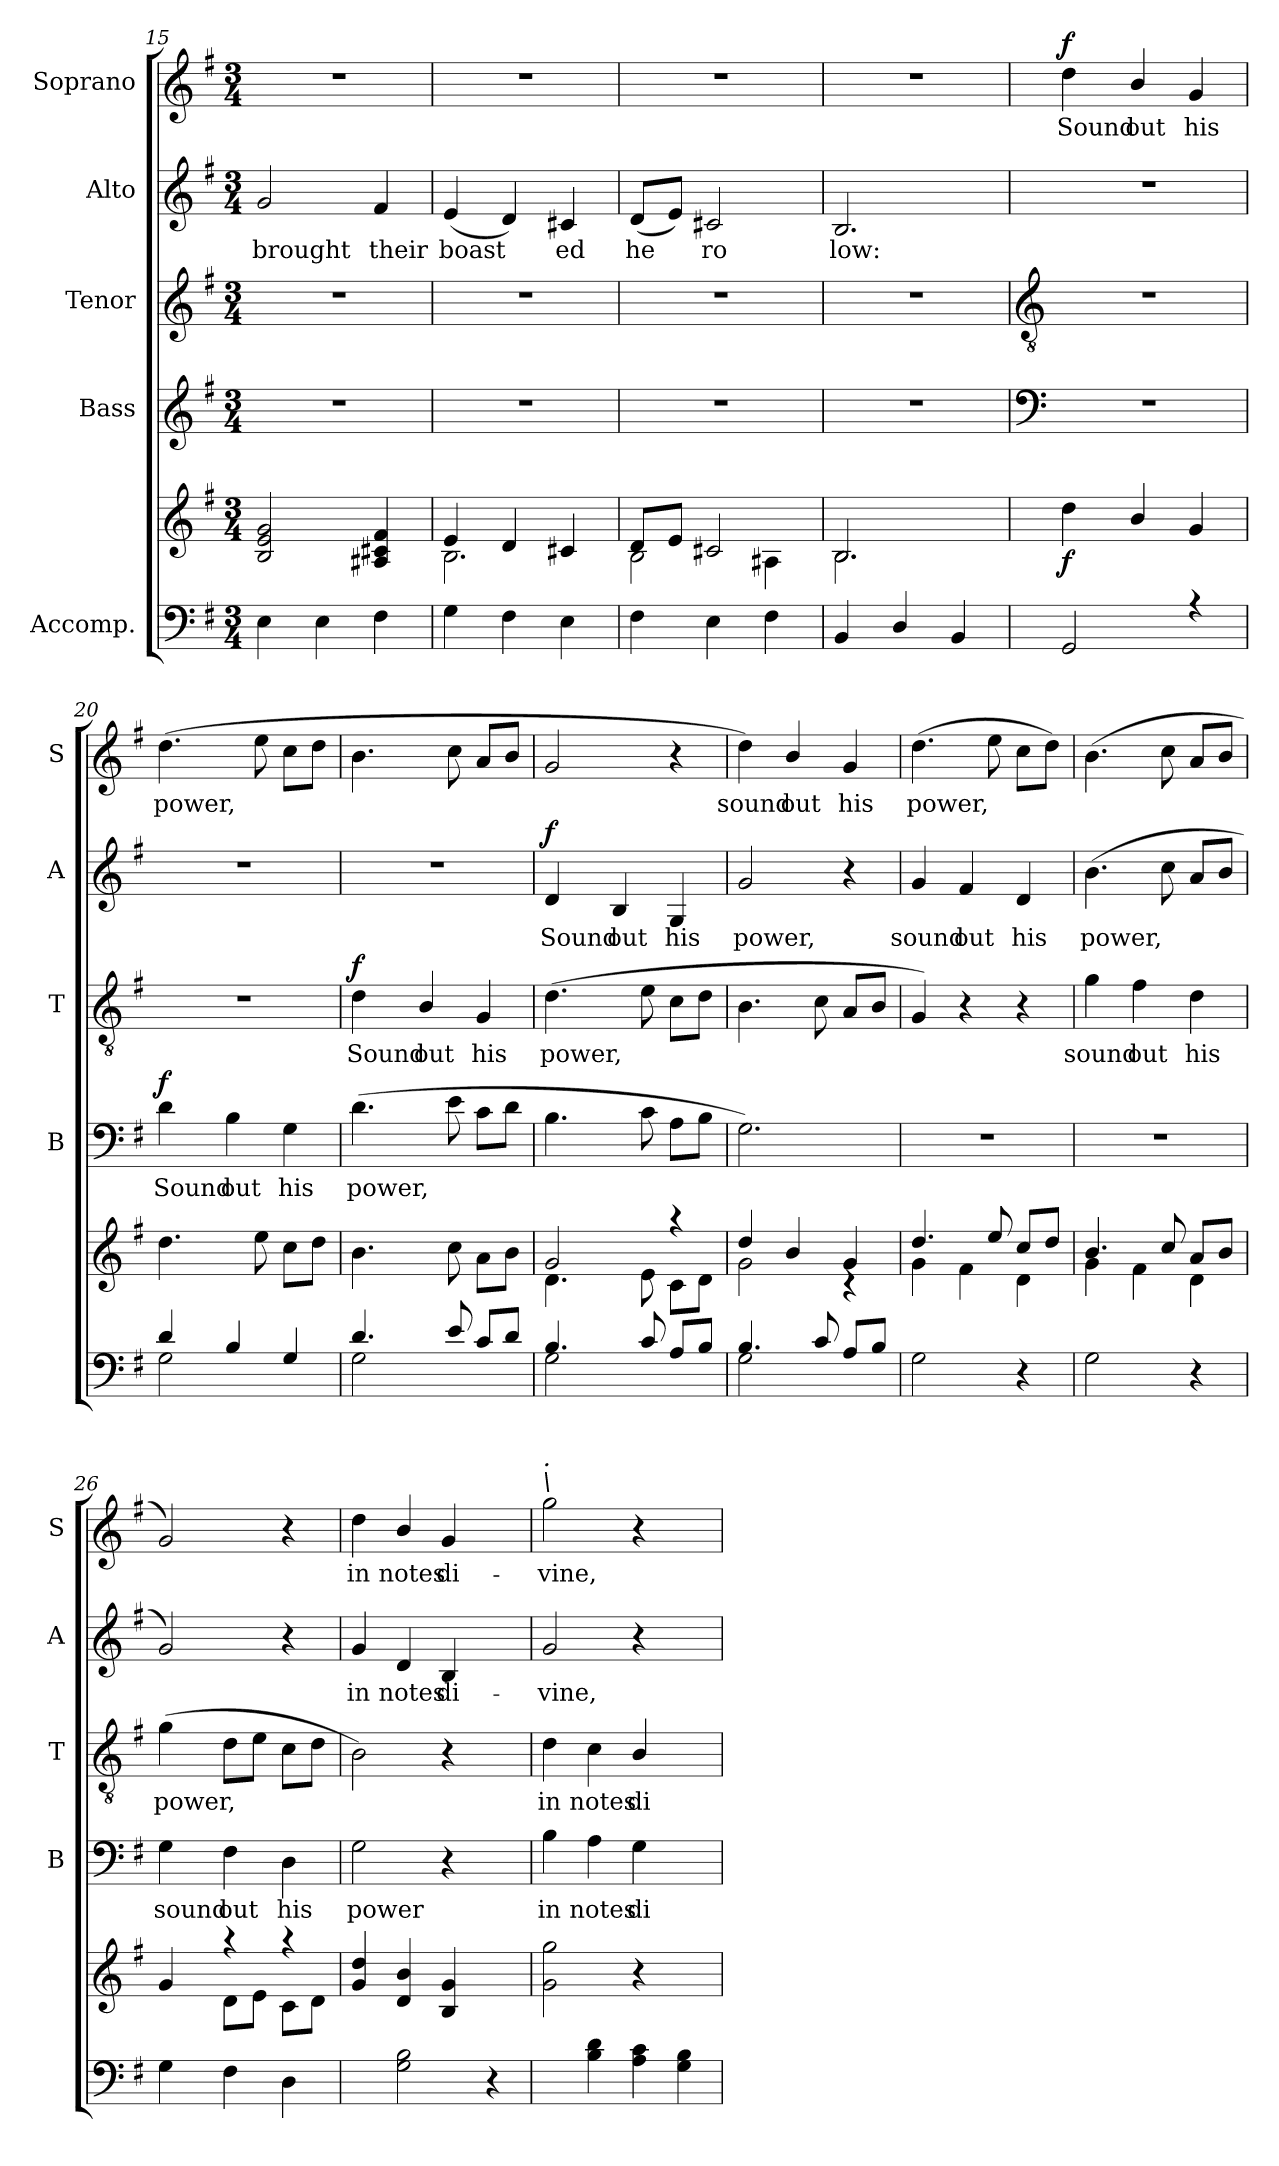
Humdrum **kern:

**kern	**kern	**dynam	**kern	**text	**dynam	**kern	**text	**dynam	**kern	**text	**dynam	**kern	**text	**dynam
*part5	*part5	*part5	*part4	*part4	*part4	*part3	*part3	*part3	*part2	*part2	*part2	*part1	*part1	*part1
*staff6	*staff5	*staff5/6	*staff4	*staff4	*staff4	*staff3	*staff3	*staff3	*staff2	*staff2	*staff2	*staff1	*staff1	*staff1
*I"Accomp.	*	*	*I"Bass	*	*	*I"Tenor	*	*	*I"Alto	*	*	*I"Soprano	*	*
*	*	*	*I'B	*	*	*I'T	*	*	*I'A	*	*	*I'S	*	*
*clefF4	*clefG2	*	*clefG2	*	*	*clefG2	*	*	*clefG2	*	*	*clefG2	*	*
*k[f#]	*k[f#]	*	*k[f#]	*	*	*k[f#]	*	*	*k[f#]	*	*	*k[f#]	*	*
*G:	*G:	*	*G:	*	*	*G:	*	*	*G:	*	*	*G:	*	*
*M3/4	*M3/4	*	*M3/4	*	*	*M3/4	*	*	*M3/4	*	*	*M3/4	*	*
=15	=15	=15	=15	=15	=15	=15	=15	=15	=15	=15	=15	=15	=15	=15
*^	*	*	*	*	*	*	*	*	*	*	*	*	*	*
!	!LO:N:vis=1	!	!	!	!	!	!	!	!	!	!LO:LY:b	!	!	!	!
*	*	*^	*	*	*	*	*	*	*	*	*	*	*	*	*
4E\	2.ryy	2B/ 2e/ 2g/	2ryy	.	2.r	.	.	2.r	.	.	2g/	brought	.	2.r	.	.
4E\	.	.	.	.	.	.	.	.	.	.	.	.	.	.	.	.
!	!	!	!	!	!	!	!	!	!	!	!	!LO:LY:b	!	!	!	!
4F#\	.	4A#X/ 4c#X/ 4f#/	4ryy	.	.	.	.	.	.	.	4f#/	their	.	.	.	.
=16	=16	=16	=16	=16	=16	=16	=16	=16	=16	=16	=16	=16	=16	=16	=16	=16
!	!LO:N:vis=1	!	!	!	!	!	!	!	!	!	!	!LO:LY:b	!	!	!	!
4G\	2.ryy	4e/	2.B\	.	2.r	.	.	2.r	.	.	(<4e/	boast­	.	2.r	.	.
4F#\	.	4d/	.	.	.	.	.	.	.	.	4d/)	.	.	.	.	.
!	!	!	!	!	!	!	!	!	!	!	!	!LO:LY:b	!	!	!	!
4E\	.	4c#X/	.	.	.	.	.	.	.	.	4c#X/	ed	.	.	.	.
=17	=17	=17	=17	=17	=17	=17	=17	=17	=17	=17	=17	=17	=17	=17	=17	=17
!	!LO:N:vis=1	!	!	!	!	!	!	!	!	!	!	!LO:LY:b	!	!	!	!
4F#\	2.ryy	8d/L	2B\	.	2.r	.	.	2.r	.	.	(<8d/L	he­	.	2.r	.	.
.	.	8e/J	.	.	.	.	.	.	.	.	8e/J)	.	.	.	.	.
!	!	!	!	!	!	!	!	!	!	!	!	!LO:LY:b	!	!	!	!
4E\	.	2c#X/	.	.	.	.	.	.	.	.	2c#X/	ro	.	.	.	.
4F#\	.	.	4A#X\	.	.	.	.	.	.	.	.	.	.	.	.	.
=18	=18	=18	=18	=18	=18	=18	=18	=18	=18	=18	=18	=18	=18	=18	=18	=18
!	!LO:N:vis=1	!	!	!	!	!	!	!	!	!	!	!LO:LY:b	!	!	!	!
4BB/	2.ryy	2.B/	2.B\	.	2.r	.	.	2.r	.	.	2.B/	low:	.	2.r	.	.
4D/	.	.	.	.	.	.	.	.	.	.	.	.	.	.	.	.
4BB/	.	.	.	.	.	.	.	.	.	.	.	.	.	.	.	.
!!LO:LB:g=z
=19	=19	=19	=19	=19	=19	=19	=19	=19	=19	=19	=19	=19	=19	=19	=19	=19
*	*	*	*	*	*clefF4	*	*	*clefGv2	*	*	*	*	*	*	*	*
!	!LO:N:vis=1	!	!	!LO:DY:b	!	!	!	!	!	!	!	!	!	!	!LO:LY:b	!LO:DY:b
2GG/	2.ryy	4dd\	2ryy	f	2.r	.	.	2.r	.	.	2.r	.	.	4dd\	Sound	f
!	!	!	!	!	!	!	!	!	!	!	!	!	!	!	!LO:LY:b	!
.	.	4b/	.	.	.	.	.	.	.	.	.	.	.	4b/	out	.
!	!	!	!	!	!	!	!	!	!	!	!	!	!	!	!LO:LY:b	!
4r	.	4g/	4ryy	.	.	.	.	.	.	.	.	.	.	4g/	his	.
=20	=20	=20	=20	=20	=20	=20	=20	=20	=20	=20	=20	=20	=20	=20	=20	=20
!	!	!	!	!	!	!LO:LY:b	!LO:DY:b	!	!	!	!	!	!	!	!LO:LY:b	!
4d/	2G\	4.dd\	2ryy	.	4d\	Sound	f	2.r	.	.	2.r	.	.	(<4.dd\	power,	.
!	!	!	!	!	!	!LO:LY:b	!	!	!	!	!	!	!	!	!	!
4B/	.	.	.	.	4B\	out	.	.	.	.	.	.	.	.	.	.
.	.	8ee\	.	.	.	.	.	.	.	.	.	.	.	8ee\	.	.
!	!	!	!	!	!	!LO:LY:b	!	!	!	!	!	!	!	!	!	!
4G/	4ryy	8cc\L	4ryy	.	4G\	his	.	.	.	.	.	.	.	8cc\L	.	.
.	.	8dd\J	.	.	.	.	.	.	.	.	.	.	.	8dd\J	.	.
=21	=21	=21	=21	=21	=21	=21	=21	=21	=21	=21	=21	=21	=21	=21	=21	=21
!	!	!	!	!	!	!LO:LY:b	!	!	!LO:LY:b	!LO:DY:b	!	!	!	!	!	!
4.d/	2G\	4.b\	2ryy	.	(>4.d\	power,	.	4d\	Sound	f	2.r	.	.	4.b\	.	.
!	!	!	!	!	!	!	!	!	!LO:LY:b	!	!	!	!	!	!	!
.	.	.	.	.	.	.	.	4B/	out	.	.	.	.	.	.	.
8e/	.	8cc\	.	.	8e\	.	.	.	.	.	.	.	.	8cc\	.	.
!	!	!	!	!	!	!	!	!	!LO:LY:b	!	!	!	!	!	!	!
8c/L	4ryy	8a\L	4ryy	.	8c\L	.	.	4G/	his	.	.	.	.	8a/L	.	.
8d/J	.	8b\J	.	.	8d\J	.	.	.	.	.	.	.	.	8b/J	.	.
=22	=22	=22	=22	=22	=22	=22	=22	=22	=22	=22	=22	=22	=22	=22	=22	=22
!	!	!	!	!	!	!	!	!	!LO:LY:b	!	!	!LO:LY:b	!LO:DY:b	!	!	!
4.B/	2G\	2g/	4.d\	.	4.B\	.	.	(<4.d\	power,	.	4d/	Sound	f	2g/	.	.
!	!	!	!	!	!	!	!	!	!	!	!	!LO:LY:b	!	!	!	!
.	.	.	.	.	.	.	.	.	.	.	4B/	out	.	.	.	.
8c/	.	.	8e\	.	8c\	.	.	8e\	.	.	.	.	.	.	.	.
!	!	!	!	!	!	!	!	!	!	!	!	!LO:LY:b	!	!	!	!
8A/L	4ryy	4raa	8c\L	.	8A\L	.	.	8c\L	.	.	4G/	his	.	4r	.	.
8B/J	.	.	8d\J	.	8B\J	.	.	8d\J	.	.	.	.	.	.	.	.
=23	=23	=23	=23	=23	=23	=23	=23	=23	=23	=23	=23	=23	=23	=23	=23	=23
!	!	!	!	!	!	!	!	!	!	!	!	!LO:LY:b	!	!	!LO:LY:b	!
4.B/	2G\	4dd/	2g\	.	2.G\)	.	.	4.B\	.	.	2g/	power,	.	4dd\)	sound	.
!	!	!	!	!	!	!	!	!	!	!	!	!	!	!	!LO:LY:b	!
.	.	4b/	.	.	.	.	.	.	.	.	.	.	.	4b/	out	.
8c/	.	.	.	.	.	.	.	8c\	.	.	.	.	.	.	.	.
!	!	!	!	!	!	!	!	!	!	!	!	!	!	!	!LO:LY:b	!
8A/L	4ryy	4g/	4rc	.	.	.	.	8A/L	.	.	4r	.	.	4g/	his	.
8B/J	.	.	.	.	.	.	.	8B/J	.	.	.	.	.	.	.	.
=24	=24	=24	=24	=24	=24	=24	=24	=24	=24	=24	=24	=24	=24	=24	=24	=24
!	!	!	!	!	!	!	!	!	!	!	!	!LO:LY:b	!	!	!LO:LY:b	!
2G\	2ryy	4.dd/	4g\	.	2.r	.	.	4G/)	.	.	4g/	sound	.	(>4.dd\	power,	.
!	!	!	!	!	!	!	!	!	!	!	!	!LO:LY:b	!	!	!	!
.	.	.	4f#\	.	.	.	.	4r	.	.	4f#/	out	.	.	.	.
.	.	8ee/	.	.	.	.	.	.	.	.	.	.	.	8ee\	.	.
!	!	!	!	!	!	!	!	!	!	!	!	!LO:LY:b	!	!	!	!
4r	4ryy	8cc/L	4d\	.	.	.	.	4r	.	.	4d/	his	.	8cc\L	.	.
.	.	8dd/J	.	.	.	.	.	.	.	.	.	.	.	8dd\J)	.	.
*v	*v	*	*	*	*	*	*	*	*	*	*	*	*	*	*	*
!!LO:LB:g=z
=25	=25	=25	=25	=25	=25	=25	=25	=25	=25	=25	=25	=25	=25	=25	=25
!	!	!	!	!	!	!	!	!LO:LY:b	!	!	!LO:LY:b	!	!	!	!
2G\	4.b/	4g\	.	2.r	.	.	4g\	sound	.	(<4.b\	power,	.	(<4.b\	.	.
!	!	!	!	!	!	!	!	!LO:LY:b	!	!	!	!	!	!	!
.	.	4f#\	.	.	.	.	4f#\	out	.	.	.	.	.	.	.
.	8cc/	.	.	.	.	.	.	.	.	8cc\	.	.	8cc\	.	.
!	!	!	!	!	!	!	!	!LO:LY:b	!	!	!	!	!	!	!
4r	8a/L	4d\	.	.	.	.	4d\	his	.	8a/L	.	.	8a/L	.	.
.	8b/J	.	.	.	.	.	.	.	.	8b/J	.	.	8b/J	.	.
=26	=26	=26	=26	=26	=26	=26	=26	=26	=26	=26	=26	=26	=26	=26	=26
!	!	!	!	!	!LO:LY:b	!	!	!LO:LY:b	!	!	!	!	!	!	!
4G\	4g/	4ryy	.	4G\	sound	.	(>4g\	power,	.	2g/)	.	.	2g/)	.	.
!	!	!	!	!	!LO:LY:b	!	!	!	!	!	!	!	!	!	!
4F#\	4raa	8d\L	.	4F#\	out	.	8d\L	.	.	.	.	.	.	.	.
.	.	8e\J	.	.	.	.	8e\J	.	.	.	.	.	.	.	.
!	!	!	!	!	!LO:LY:b	!	!	!	!	!	!	!	!	!	!
4D\	4raa	8c\L	.	4D\	his	.	8c\L	.	.	4r	.	.	4r	.	.
.	.	8d\J	.	.	.	.	8d\J	.	.	.	.	.	.	.	.
=27	=27	=27	=27	=27	=27	=27	=27	=27	=27	=27	=27	=27	=27	=27	=27
!	!	!	!	!	!LO:LY:b	!	!	!	!	!	!LO:LY:b	!	!	!LO:LY:b	!
4ryy	4g/ 4dd/	2.ryy	.	2G\	power	.	2B\)	.	.	4g/	in	.	4dd\	in	.
!	!	!	!	!	!	!	!	!	!	!	!LO:LY:b	!	!	!LO:LY:b	!
2G\ 2B\	4d/ 4b/	.	.	.	.	.	.	.	.	4d/	notes	.	4b/	notes	.
!	!	!	!	!	!	!	!	!	!	!	!LO:LY:b	!	!	!LO:LY:b	!
.	4B/ 4g/	.	.	4r	.	.	4r	.	.	4B/	di-	.	4g/	di-	.
4r	4ryy	4ryy	.	4ryy	.	.	4ryy	.	.	4ryy	.	.	4ryy	.	.
=28	=28	=28	=28	=28	=28	=28	=28	=28	=28	=28	=28	=28	=28	=28	=28
!	!	!	!	!	!	!	!	!	!	!	!	!	!LO:TX:a:i:t=\	!	!
!	!	!	!	!	!	!	!	!	!	!	!	!	!LO:TX:a:i:t=.	!	!
!	!	!LO:N:vis=1	!	!	!LO:LY:b	!	!	!LO:LY:b	!	!	!LO:LY:b	!	!	!LO:LY:b	!
4ryy	2g\ 2gg\	2.ryy	.	4B\	in	.	4d\	in	.	2g/	-vine,	.	2gg\	-vine,	.
!	!	!	!	!	!LO:LY:b	!	!	!LO:LY:b	!	!	!	!	!	!	!
4B\ 4d\	.	.	.	4A\	notes	.	4c\	notes	.	.	.	.	.	.	.
!	!	!	!	!	!LO:LY:b	!	!	!LO:LY:b	!	!	!	!	!	!	!
4A\ 4c\	4r	.	.	4G\	di-	.	4B/	di-	.	4r	.	.	4r	.	.
4G\ 4B\	4ryy	4ryy	.	4ryy	.	.	4ryy	.	.	4ryy	.	.	4ryy	.	.
*	*v	*v	*	*	*	*	*	*	*	*	*	*	*	*	*
=	=	=	=	=	=	=	=	=	=	=	=	=	=	=
*-	*-	*-	*-	*-	*-	*-	*-	*-	*-	*-	*-	*-	*-	*-
